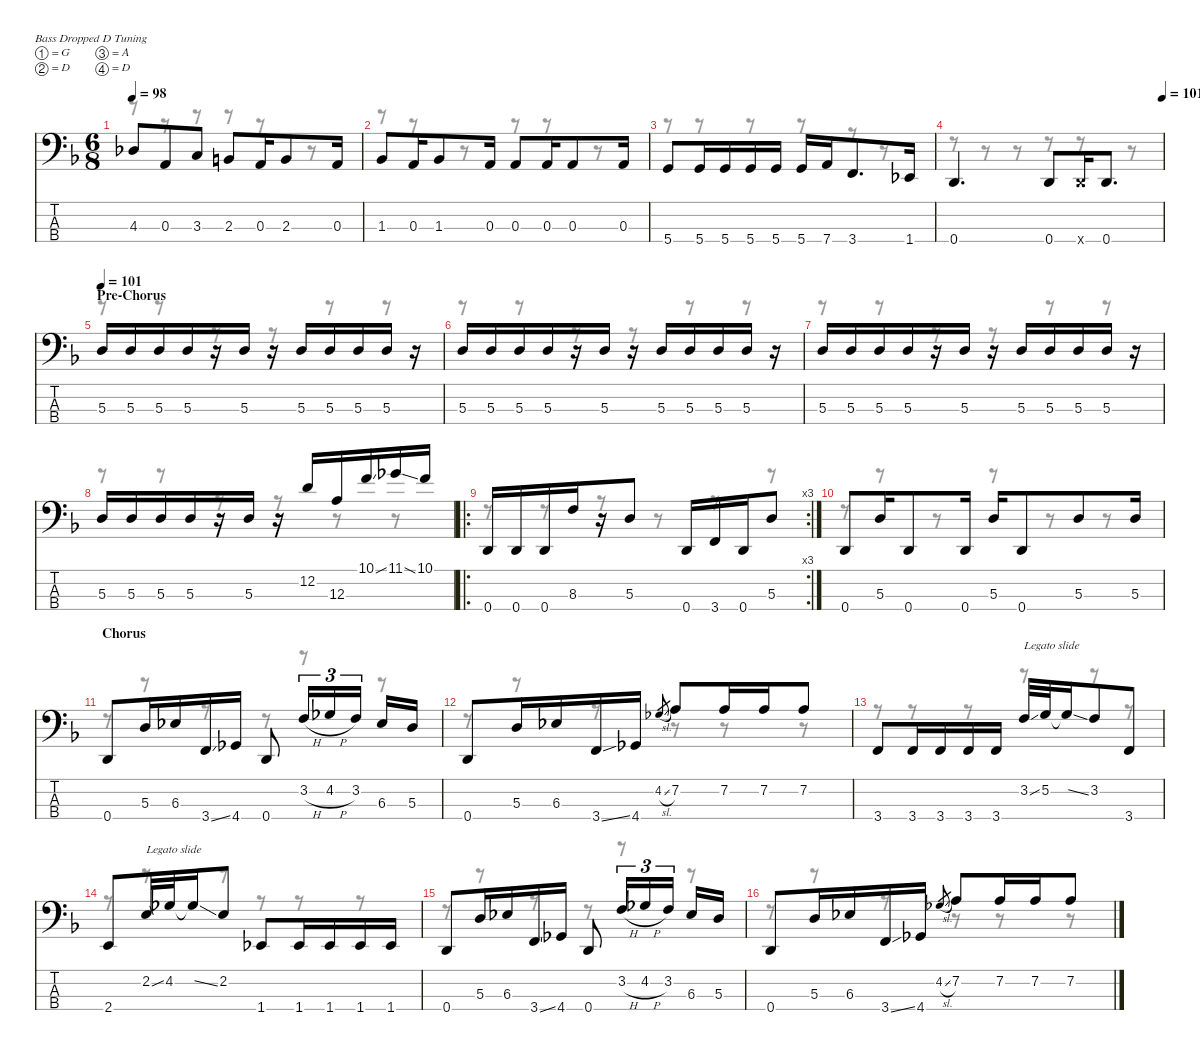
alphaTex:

\defaultSystemsLayout 4
\hideDynamics
\bracketExtendMode nobrackets
\singleTrackTrackNamePolicy hidden
\multiTrackTrackNamePolicy hidden
\otherSystemsTrackNameOrientation horizontal
\track ("M. Mendez" "el.bs.") {instrument electricbassfinger}
\staff {score tabs}
\tuning (G2 D2 A1 D1)
\voice
\ts (6 8)
\tempo 98
\clef f4
\ks dminor
4.3{acc b}.8{dy f beam Up} 0.3{acc forcenatural}.8{beam Up} 3.3{acc forcenatural}.8{beam Up} 2.3{acc forcenatural}.8{beam Up} 0.3{acc forcenatural}.16{beam Up} 2.3{acc forcenatural}.8{beam Up} 0.3{acc forcenatural}.16{beam Up} |
1.3{acc b}.8{beam Up} 0.3{acc forcenatural}.16{beam Up} 1.3{acc b}.8{beam Up} 0.3{acc forcenatural}.16{beam Up} 0.3{acc forcenatural}.8{beam Up} 0.3{acc forcenatural}.16{beam Up} 0.3{acc forcenatural}.8{beam Up} 0.3{acc forcenatural}.16{beam Up} |
5.4{acc forcenatural}.8{beam Up} 5.4{acc forcenatural}.16{beam Up} 5.4{acc forcenatural}.16{beam Up} 5.4{acc forcenatural}.16{beam Up} 5.4{acc forcenatural}.16{beam Up} 5.4{acc forcenatural}.16{beam Up} 7.4{acc forcenatural}.16{beam Up} 3.4{acc forcenatural}.8{d beam Up} 1.4{acc b}.16{beam Up} |
\tempo (101 1)
0.4{acc forcenatural}.4{d beam Up} 0.4{acc forcenatural}.8{beam Up} 0.4{x acc forcenatural}.16{beam Up} 0.4{acc forcenatural}.8{d beam Up} |
\section ("" "Pre-Chorus")
\tempo 101
5.3{acc forcenatural}.16{dy mf beam Up} 5.3{acc forcenatural}.16{beam Up} 5.3{acc forcenatural}.16{beam Up} 5.3{acc forcenatural}.16{beam Up} r.16{beam Up} 5.3{acc forcenatural}.16{beam Up} r.16{beam Up} 5.3{acc forcenatural}.16{beam Up} 5.3{acc forcenatural}.16{beam Up} 5.3{acc forcenatural}.16{beam Up} 5.3{acc forcenatural}.16{beam Up} r.16{beam Up} |
5.3{acc forcenatural}.16{beam Up} 5.3{acc forcenatural}.16{beam Up} 5.3{acc forcenatural}.16{beam Up} 5.3{acc forcenatural}.16{beam Up} r.16{beam Up} 5.3{acc forcenatural}.16{beam Up} r.16{beam Up} 5.3{acc forcenatural}.16{beam Up} 5.3{acc forcenatural}.16{beam Up} 5.3{acc forcenatural}.16{beam Up} 5.3{acc forcenatural}.16{beam Up} r.16{beam Up} |
5.3{acc forcenatural}.16{beam Up} 5.3{acc forcenatural}.16{beam Up} 5.3{acc forcenatural}.16{beam Up} 5.3{acc forcenatural}.16{beam Up} r.16{beam Up} 5.3{acc forcenatural}.16{beam Up} r.16{beam Up} 5.3{acc forcenatural}.16{beam Up} 5.3{acc forcenatural}.16{beam Up} 5.3{acc forcenatural}.16{beam Up} 5.3{acc forcenatural}.16{beam Up} r.16{beam Up} |
5.3{acc forcenatural}.16{beam Up} 5.3{acc forcenatural}.16{beam Up} 5.3{acc forcenatural}.16{beam Up} 5.3{acc forcenatural}.16{beam Up} r.16{beam Up} 5.3{acc forcenatural}.16{dy mp beam Up} r.16{beam Up} 12.2{acc forcenatural}.16{dy f beam Up} 12.3{acc forcenatural}.16{beam Up} 10.1{ss acc forcenatural}.16{beam Up} 11.1{ss acc b}.16{beam Up} 10.1{acc forcenatural}.16{beam Up} |
\ro
\rc 3
0.4{acc forcenatural}.16{beam Up} 0.4{acc forcenatural}.16{beam Up} 0.4{acc forcenatural}.16{beam Up} 8.3{acc forcenatural}.16{beam Up} r.16{beam Up} 5.3{acc forcenatural}.8{dy mf beam Up} 0.4{acc forcenatural}.16{dy f beam Up} 3.4{acc forcenatural}.16{beam Up} 0.4{acc forcenatural}.16{beam Up} 5.3{acc forcenatural}.8{beam Up} |
0.4{acc forcenatural}.8{beam Up} 5.3{acc forcenatural}.16{beam Up} 0.4{acc forcenatural}.8{beam Up} 0.4{acc forcenatural}.16{beam Up} 5.3{acc forcenatural}.16{beam Up} 0.4{acc forcenatural}.8{beam Up} 5.3{acc forcenatural}.8{beam Up} 5.3{acc forcenatural}.16{beam Up} |
\section ("" "Chorus")
0.4{acc forcenatural}.8{beam Up} 5.3{acc forcenatural}.16{beam Up} 6.3{acc b}.16{beam Up} 3.4{ss acc forcenatural}.16{beam Up} 4.4{acc b}.16{beam Up} 0.4{acc forcenatural}.8{beam Up} 3.2{h acc forcenatural}.16{tu (3 2) beam Up} 4.2{h acc b}.16{tu (3 2) beam Up} 3.2{acc forcenatural}.16{tu (3 2) beam Up} 6.3{acc b}.16{beam Up} 5.3{acc forcenatural}.16{beam Up} |
0.4{acc forcenatural}.8{beam Up} 5.3{acc forcenatural}.16{beam Up} 6.3{acc b}.16{beam Up} 3.4{ss acc forcenatural}.16{beam Up} 4.4{acc b}.16{beam Up} 4.2{sl acc b}.8{gr dy mf beam Up} 7.2{acc forcenatural}.8{dy f beam Up} 7.2{acc forcenatural}.16{beam Up} 7.2{acc forcenatural}.16{beam Up} 7.2{acc forcenatural}.8{beam Up} |
3.4{acc forcenatural}.8{beam Up} 3.4{acc forcenatural}.16{beam Up} 3.4{acc forcenatural}.16{beam Up} 3.4{acc forcenatural}.16{beam Up} 3.4{acc forcenatural}.16{beam Up} 3.2{ss acc forcenatural}.32{txt "Legato slide" beam Up} 5.2{acc forcenatural}.32{beam Up} 5.2{ss t acc forcenatural}.16{beam Up} 3.2{acc forcenatural}.8{beam Up} 3.4{acc forcenatural}.8{beam Up} |
2.4{acc forcenatural}.8{beam Up} 2.2{ss acc forcenatural}.32{txt "Legato slide" beam Up} 4.2{acc b}.32{beam Up} 4.2{ss t acc b}.16{beam Up} 2.2{acc forcenatural}.8{beam Up} 1.4{acc b}.8{beam Up} 1.4{acc b}.16{beam Up} 1.4{acc b}.16{beam Up} 1.4{acc b}.16{beam Up} 1.4{acc b}.16{beam Up} |
0.4{acc forcenatural}.8{beam Up} 5.3{acc forcenatural}.16{beam Up} 6.3{acc b}.16{beam Up} 3.4{ss acc forcenatural}.16{beam Up} 4.4{acc b}.16{beam Up} 0.4{acc forcenatural}.8{beam Up} 3.2{h acc forcenatural}.16{tu (3 2) beam Up} 4.2{h acc b}.16{tu (3 2) beam Up} 3.2{acc forcenatural}.16{tu (3 2) beam Up} 6.3{acc b}.16{beam Up} 5.3{acc forcenatural}.16{beam Up} |
0.4{acc forcenatural}.8{beam Up} 5.3{acc forcenatural}.16{beam Up} 6.3{acc b}.16{beam Up} 3.4{ss acc forcenatural}.16{beam Up} 4.4{acc b}.16{beam Up} 4.2{sl acc b}.8{gr dy mf beam Up} 7.2{acc forcenatural}.8{dy f beam Up} 7.2{acc forcenatural}.16{beam Up} 7.2{acc forcenatural}.16{beam Up} 7.2{acc forcenatural}.8{beam Up}
\voice
\clef f4
\ottava regular
\simile none
\ks dminor
r.8{dy mf beam Down} r.8{beam Down} r.8{beam Down} r.8{beam Down} r.8{beam Down} r.8{beam Down} |
r.8{beam Down} r.8{beam Down} r.8{beam Down} r.8{beam Down} r.8{beam Down} r.8{beam Down} |
r.8{beam Down} r.8{beam Down} r.8{beam Down} r.8{beam Down} r.8{beam Down} r.8{beam Down} |
r.8{beam Down} r.8{beam Down} r.8{beam Down} r.8{beam Down} r.8{beam Down} r.8{beam Down} |
r.8{beam Down} r.8{beam Down} r.8{beam Down} r.8{beam Down} r.8{beam Down} r.8{beam Down} |
r.8{beam Down} r.8{beam Down} r.8{beam Down} r.8{beam Down} r.8{beam Down} r.8{beam Down} |
r.8{beam Down} r.8{beam Down} r.8{beam Down} r.8{beam Down} r.8{beam Down} r.8{beam Down} |
r.8{beam Down} r.8{beam Down} r.8{beam Down} r.8{beam Down} r.8{beam Down} r.8{beam Down} |
r.8{beam Down} r.8{beam Down} r.8{beam Down} r.8{beam Down} r.8{beam Down} r.8{beam Down} |
r.8{beam Down} r.8{beam Down} r.8{beam Down} r.8{beam Down} r.8{beam Down} r.8{beam Down} |
r.8{beam Down} r.8{beam Down} r.8{beam Down} r.8{beam Down} r.8{beam Down} r.8{beam Down} |
r.8{beam Down} r.8{beam Down} r.8{beam Down} r.8{beam Down} r.8{beam Down} r.8{beam Down} |
r.8{beam Down} r.8{beam Down} r.8{beam Down} r.8{beam Down} r.8{beam Down} r.8{beam Down} |
r.8{beam Down} r.8{beam Down} r.8{beam Down} r.8{beam Down} r.8{beam Down} r.8{beam Down} |
r.8{beam Down} r.8{beam Down} r.8{beam Down} r.8{beam Down} r.8{beam Down} r.8{beam Down} |
r.8{beam Down} r.8{beam Down} r.8{beam Down} r.8{beam Down} r.8{beam Down} r.8{beam Down}
